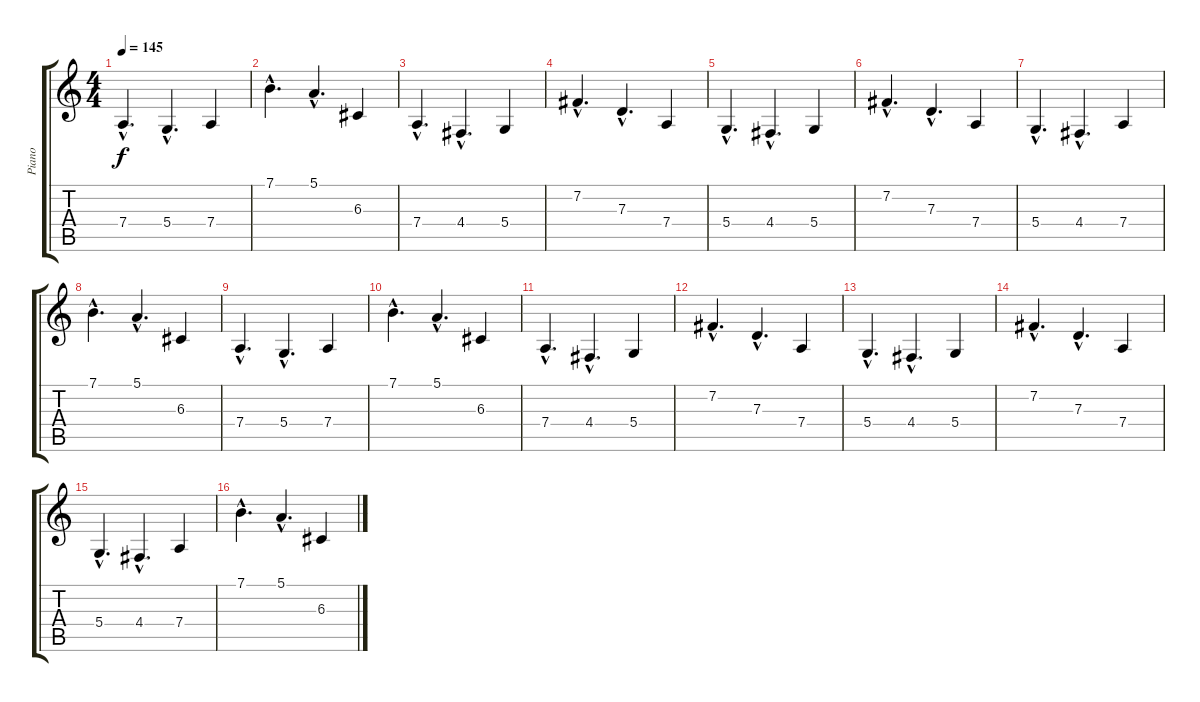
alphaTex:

\track ("Piano" "Piano") {instrument acousticgrandpiano}
\staff {score tabs}
\tuning (E4 B3 G3 D3 A2 E2) {hide}
\ts (4 4)
\tempo 145
\clef g2
\ks c
7.4{hac}.4{d dy f} 5.4{hac}.4{d} 7.4.4 |
7.1{hac}.4{d} 5.1{hac}.4{d} 6.3.4 |
7.4{hac}.4{d} 4.4{hac}.4{d} 5.4.4 |
7.2{hac}.4{d} 7.3{hac}.4{d} 7.4.4 |
5.4{hac}.4{d} 4.4{hac}.4{d} 5.4.4 |
7.2{hac}.4{d} 7.3{hac}.4{d} 7.4.4 |
5.4{hac}.4{d} 4.4{hac}.4{d} 7.4.4 |
7.1{hac}.4{d} 5.1{hac}.4{d} 6.3.4 |
7.4{hac}.4{d} 5.4{hac}.4{d} 7.4.4 |
7.1{hac}.4{d} 5.1{hac}.4{d} 6.3.4 |
7.4{hac}.4{d} 4.4{hac}.4{d} 5.4.4 |
7.2{hac}.4{d} 7.3{hac}.4{d} 7.4.4 |
5.4{hac}.4{d} 4.4{hac}.4{d} 5.4.4 |
7.2{hac}.4{d} 7.3{hac}.4{d} 7.4.4 |
5.4{hac}.4{d} 4.4{hac}.4{d} 7.4.4 |
7.1{hac}.4{d} 5.1{hac}.4{d} 6.3.4
